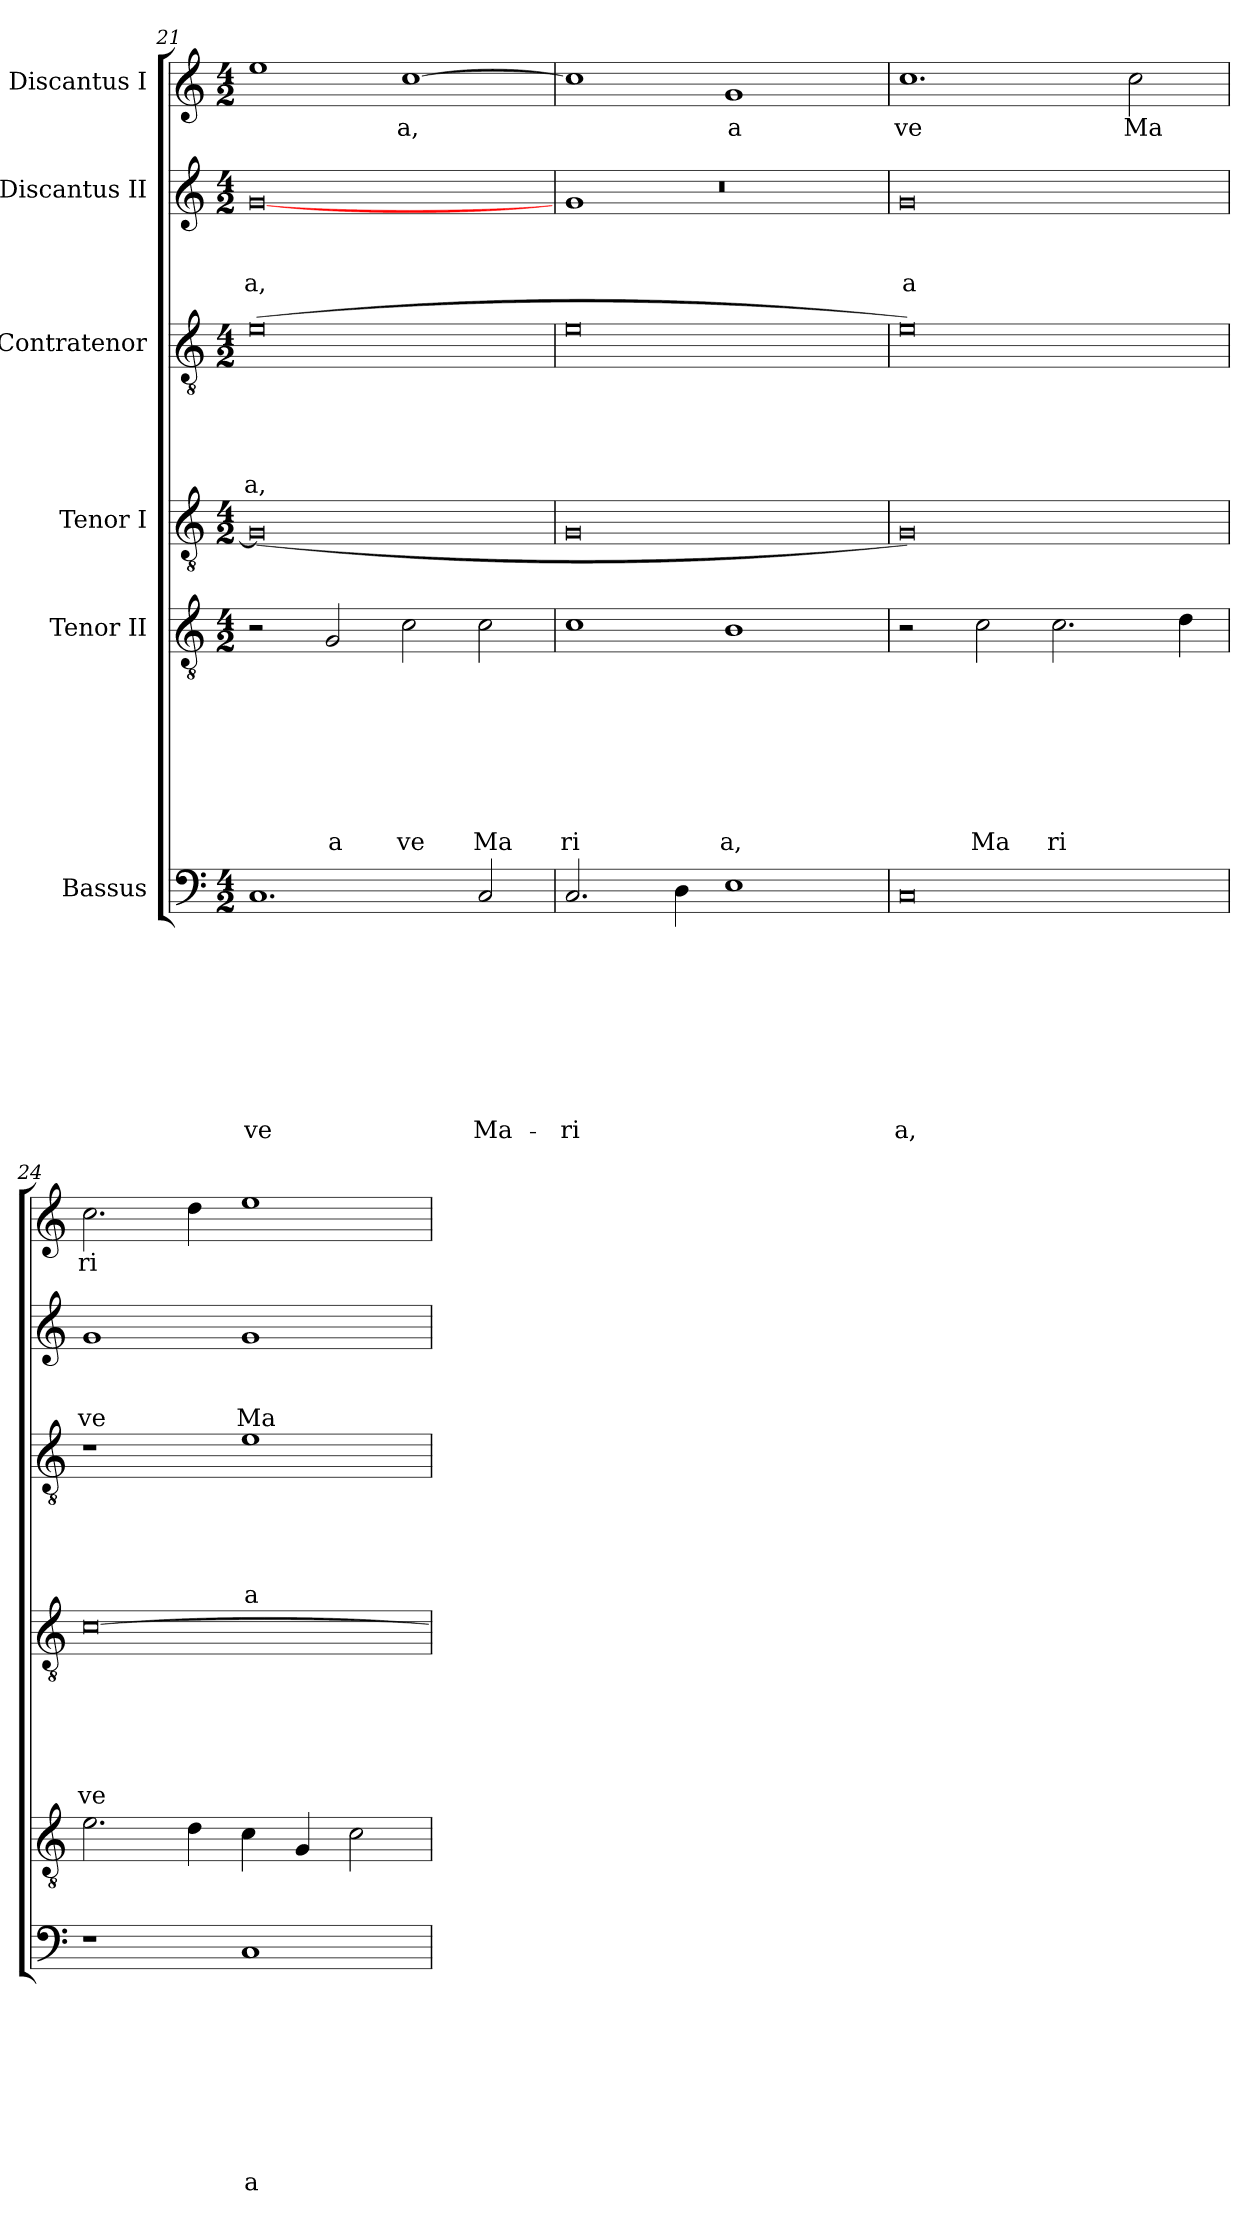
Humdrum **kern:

**kern	**text	**text	**text	**text	**text	**text	**text	**text	**text	**kern	**text	**text	**text	**text	**text	**text	**text	**text	**kern	**text	**text	**text	**text	**text	**text	**kern	**text	**text	**text	**text	**text	**kern	**text	**text	**text	**kern	**text
*part6	*part6	*part6	*part6	*part6	*part6	*part6	*part6	*part6	*part6	*part5	*part5	*part5	*part5	*part5	*part5	*part5	*part5	*part5	*part4	*part4	*part4	*part4	*part4	*part4	*part4	*part3	*part3	*part3	*part3	*part3	*part3	*part2	*part2	*part2	*part2	*part1	*part1
*staff6	*staff6	*staff6	*staff6	*staff6	*staff6	*staff6	*staff6	*staff6	*staff6	*staff5	*staff5	*staff5	*staff5	*staff5	*staff5	*staff5	*staff5	*staff5	*staff4	*staff4	*staff4	*staff4	*staff4	*staff4	*staff4	*staff3	*staff3	*staff3	*staff3	*staff3	*staff3	*staff2	*staff2	*staff2	*staff2	*staff1	*staff1
*I"Bassus	*	*	*	*	*	*	*	*	*	*I"Tenor II	*	*	*	*	*	*	*	*	*I"Tenor I	*	*	*	*	*	*	*I"Contratenor	*	*	*	*	*	*I"Discantus II	*	*	*	*I"Discantus I	*
*clefF4	*	*	*	*	*	*	*	*	*	*clefGv2	*	*	*	*	*	*	*	*	*clefGv2	*	*	*	*	*	*	*clefGv2	*	*	*	*	*	*clefG2	*	*	*	*clefG2	*
*k[]	*	*	*	*	*	*	*	*	*	*k[]	*	*	*	*	*	*	*	*	*k[]	*	*	*	*	*	*	*k[]	*	*	*	*	*	*k[]	*	*	*	*k[]	*
*C:	*	*	*	*	*	*	*	*	*	*C:	*	*	*	*	*	*	*	*	*C:	*	*	*	*	*	*	*C:	*	*	*	*	*	*C:	*	*	*	*C:	*
*M4/2	*	*	*	*	*	*	*	*	*	*M4/2	*	*	*	*	*	*	*	*	*M4/2	*	*	*	*	*	*	*M4/2	*	*	*	*	*	*M4/2	*	*	*	*M4/2	*
=21	=21	=21	=21	=21	=21	=21	=21	=21	=21	=21	=21	=21	=21	=21	=21	=21	=21	=21	=21	=21	=21	=21	=21	=21	=21	=21	=21	=21	=21	=21	=21	=21	=21	=21	=21	=21	=21
!	!	!	!	!	!	!	!	!	!LO:LY:b	!	!	!	!	!	!	!	!	!	!	!	!	!	!	!	!	!	!	!	!	!	!LO:LY:b	!	!	!	!LO:LY:b	!	!
1.C	.	.	.	.	.	.	.	.	-ve	2r	.	.	.	.	.	.	.	.	(<0G]	.	.	.	.	.	.	(>0e	.	.	.	.	a,	[<0g	.	.	a,	1ee	.
!	!	!	!	!	!	!	!	!	!	!	!	!	!	!	!	!	!	!LO:LY:b	!	!	!	!	!	!	!	!	!	!	!	!	!	!	!	!	!	!	!
.	.	.	.	.	.	.	.	.	.	2G/	.	.	.	.	.	.	.	a	.	.	.	.	.	.	.	.	.	.	.	.	.	.	.	.	.	.	.
!	!	!	!	!	!	!	!	!	!	!	!	!	!	!	!	!	!	!LO:LY:b	!	!	!	!	!	!	!	!	!	!	!	!	!	!	!	!	!	!	!LO:LY:b
.	.	.	.	.	.	.	.	.	.	2c\	.	.	.	.	.	.	.	ve	.	.	.	.	.	.	.	.	.	.	.	.	.	.	.	.	.	[<1cc	a,
!	!	!	!	!	!	!	!	!	!LO:LY:b	!	!	!	!	!	!	!	!	!LO:LY:b	!	!	!	!	!	!	!	!	!	!	!	!	!	!	!	!	!	!	!
2C/	.	.	.	.	.	.	.	.	Ma-	2c\	.	.	.	.	.	.	.	Ma	.	.	.	.	.	.	.	.	.	.	.	.	.	.	.	.	.	.	.
!!LO:PB:g=z
=22	=22	=22	=22	=22	=22	=22	=22	=22	=22	=22	=22	=22	=22	=22	=22	=22	=22	=22	=22	=22	=22	=22	=22	=22	=22	=22	=22	=22	=22	=22	=22	=22	=22	=22	=22	=22	=22
*	*	*	*	*	*	*	*	*	*	*	*	*	*	*	*	*	*	*	*	*	*	*	*	*	*	*	*	*	*	*	*	*^	*	*	*	*	*
*	*	*	*	*	*	*	*	*	*	*	*	*	*	*	*	*	*	*	*	*	*	*	*	*	*	*	*	*	*	*	*	*	*^	*	*	*	*	*
!	!	!	!	!	!	!	!	!	!LO:LY:b	!	!	!	!	!	!	!	!	!LO:LY:b	!	!	!	!	!	!	!	!	!	!	!	!	!	!	!	!LO:N:vis=1	!	!	!	!	!
2.C/	.	.	.	.	.	.	.	.	-ri	1c	.	.	.	.	.	.	.	ri	0G	.	.	.	.	.	.	0e	.	.	.	.	.	32ryy	1g	0r	.	.	.	1cc]	.
.	.	.	.	.	.	.	.	.	.	.	.	.	.	.	.	.	.	.	.	.	.	.	.	.	.	.	.	.	.	.	.	1ryy	.	.	.	.	.	.	.
4D\	.	.	.	.	.	.	.	.	.	.	.	.	.	.	.	.	.	.	.	.	.	.	.	.	.	.	.	.	.	.	.	.	.	.	.	.	.	.	.
!	!	!	!	!	!	!	!	!	!	!	!	!	!	!	!	!	!	!LO:LY:b	!	!	!	!	!	!	!	!	!	!	!	!	!	!	!	!	!	!	!	!	!LO:LY:b
1E	.	.	.	.	.	.	.	.	.	1B	.	.	.	.	.	.	.	a,	.	.	.	.	.	.	.	.	.	.	.	.	.	.	1ryy	.	.	.	.	1g	a
.	.	.	.	.	.	.	.	.	.	.	.	.	.	.	.	.	.	.	.	.	.	.	.	.	.	.	.	.	.	.	.	2ryy	.	.	.	.	.	.	.
.	.	.	.	.	.	.	.	.	.	.	.	.	.	.	.	.	.	.	.	.	.	.	.	.	.	.	.	.	.	.	.	4...ryy	.	.	.	.	.	.	.
*	*	*	*	*	*	*	*	*	*	*	*	*	*	*	*	*	*	*	*	*	*	*	*	*	*	*	*	*	*	*	*	*v	*v	*v	*	*	*	*	*
=23	=23	=23	=23	=23	=23	=23	=23	=23	=23	=23	=23	=23	=23	=23	=23	=23	=23	=23	=23	=23	=23	=23	=23	=23	=23	=23	=23	=23	=23	=23	=23	=23	=23	=23	=23	=23	=23
!	!	!	!	!	!	!	!	!	!LO:LY:b	!	!	!	!	!	!	!	!	!	!	!	!	!	!	!	!	!	!	!	!	!	!	!	!	!	!LO:LY:b	!	!LO:LY:b
0C	.	.	.	.	.	.	.	.	a,	2r	.	.	.	.	.	.	.	.	0G)	.	.	.	.	.	.	0e)	.	.	.	.	.	0g	.	.	a	1.cc	ve
!	!	!	!	!	!	!	!	!	!	!	!	!	!	!	!	!	!	!LO:LY:b	!	!	!	!	!	!	!	!	!	!	!	!	!	!	!	!	!	!	!
.	.	.	.	.	.	.	.	.	.	2c\	.	.	.	.	.	.	.	Ma	.	.	.	.	.	.	.	.	.	.	.	.	.	.	.	.	.	.	.
!	!	!	!	!	!	!	!	!	!	!	!	!	!	!	!	!	!	!LO:LY:b	!	!	!	!	!	!	!	!	!	!	!	!	!	!	!	!	!	!	!
.	.	.	.	.	.	.	.	.	.	2.c\	.	.	.	.	.	.	.	ri	.	.	.	.	.	.	.	.	.	.	.	.	.	.	.	.	.	.	.
!	!	!	!	!	!	!	!	!	!	!	!	!	!	!	!	!	!	!	!	!	!	!	!	!	!	!	!	!	!	!	!	!	!	!	!	!	!LO:LY:b
.	.	.	.	.	.	.	.	.	.	.	.	.	.	.	.	.	.	.	.	.	.	.	.	.	.	.	.	.	.	.	.	.	.	.	.	2cc\	Ma
.	.	.	.	.	.	.	.	.	.	4d\	.	.	.	.	.	.	.	.	.	.	.	.	.	.	.	.	.	.	.	.	.	.	.	.	.	.	.
=24	=24	=24	=24	=24	=24	=24	=24	=24	=24	=24	=24	=24	=24	=24	=24	=24	=24	=24	=24	=24	=24	=24	=24	=24	=24	=24	=24	=24	=24	=24	=24	=24	=24	=24	=24	=24	=24
!	!	!	!	!	!	!	!	!	!	!	!	!	!	!	!	!	!	!	!	!	!	!	!	!	!LO:LY:b	!	!	!	!	!	!	!	!	!	!LO:LY:b	!	!LO:LY:b
1r	.	.	.	.	.	.	.	.	.	2.e\	.	.	.	.	.	.	.	.	[>0c	.	.	.	.	.	ve	1r	.	.	.	.	.	1g	.	.	ve	2.cc\	ri
.	.	.	.	.	.	.	.	.	.	4d\	.	.	.	.	.	.	.	.	.	.	.	.	.	.	.	.	.	.	.	.	.	.	.	.	.	4dd\	.
!	!	!	!	!	!	!	!	!	!LO:LY:b	!	!	!	!	!	!	!	!	!	!	!	!	!	!	!	!	!	!	!	!	!	!LO:LY:b	!	!	!	!LO:LY:b	!	!
1C	.	.	.	.	.	.	.	.	a	4c\	.	.	.	.	.	.	.	.	.	.	.	.	.	.	.	1e	.	.	.	.	a	1g	.	.	Ma	1ee	.
.	.	.	.	.	.	.	.	.	.	4G/	.	.	.	.	.	.	.	.	.	.	.	.	.	.	.	.	.	.	.	.	.	.	.	.	.	.	.
.	.	.	.	.	.	.	.	.	.	2c\	.	.	.	.	.	.	.	.	.	.	.	.	.	.	.	.	.	.	.	.	.	.	.	.	.	.	.
=	=	=	=	=	=	=	=	=	=	=	=	=	=	=	=	=	=	=	=	=	=	=	=	=	=	=	=	=	=	=	=	=	=	=	=	=	=
*-	*-	*-	*-	*-	*-	*-	*-	*-	*-	*-	*-	*-	*-	*-	*-	*-	*-	*-	*-	*-	*-	*-	*-	*-	*-	*-	*-	*-	*-	*-	*-	*-	*-	*-	*-	*-	*-
